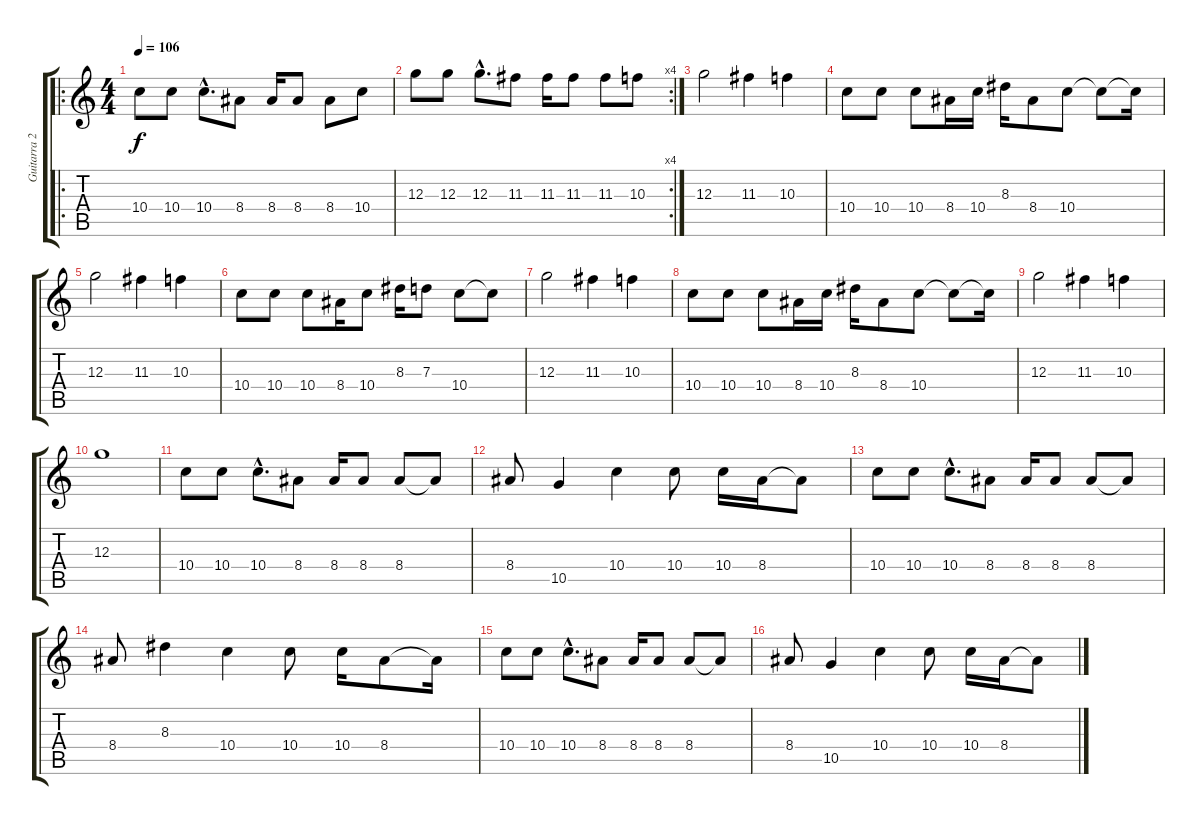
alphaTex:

\track ("Guitarra 2" "Guitarra 2") {instrument distortionguitar}
\staff {score tabs}
\tuning (E4 B3 G3 D3 A2 E2) {hide}
\ro
\ts (4 4)
\tempo 106
\clef g2
\ks c
10.4.8{dy f instrument distortionguitar} 10.4.8 10.4{hac}.8{d} 8.4.8 8.4.16 8.4.8 8.4.8 10.4.8 |
\rc 4
12.3.8 12.3.8 12.3{hac}.8{d} 11.3.8 11.3.16 11.3.8 11.3.8 10.3.8 |
12.3.2 11.3.4 10.3.4 |
10.4.8 10.4.8 10.4.8 8.4.16 10.4.16 8.3.16 8.4.8 10.4.8 10.4{t}.8 10.4{t}.16 |
12.3.2 11.3.4 10.3.4 |
10.4.8 10.4.8 10.4.8 8.4.16 10.4.8 8.3.16 7.3.8 10.4.8 10.4{t}.8 |
12.3.2 11.3.4 10.3.4 |
10.4.8 10.4.8 10.4.8 8.4.16 10.4.16 8.3.16 8.4.8 10.4.8 10.4{t}.8 10.4{t}.16 |
12.3.2 11.3.4 10.3.4 |
12.3.1 |
10.4.8 10.4.8 10.4{hac}.8{d} 8.4.8 8.4.16 8.4.8 8.4.8 8.4{t}.8 |
8.4.8 10.5.4 10.4.4 10.4.8 10.4.16 8.4.16 8.4{t}.8 |
10.4.8 10.4.8 10.4{hac}.8{d} 8.4.8 8.4.16 8.4.8 8.4.8 8.4{t}.8 |
8.4.8 8.3.4 10.4.4 10.4.8 10.4.16 8.4.8 8.4{t}.16 |
10.4.8 10.4.8 10.4{hac}.8{d} 8.4.8 8.4.16 8.4.8 8.4.8 8.4{t}.8 |
8.4.8 10.5.4 10.4.4 10.4.8 10.4.16 8.4.16 8.4{t}.8
